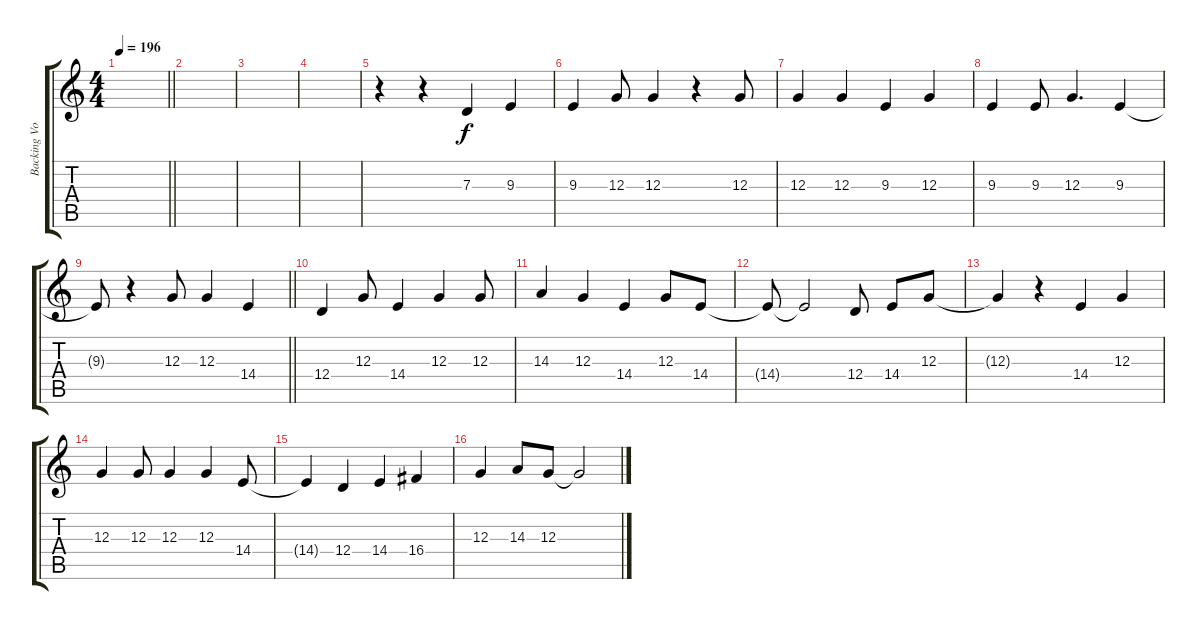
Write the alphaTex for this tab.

\track ("Backing Vocal" "Backing Vo") {instrument clarinet}
\staff {score tabs}
\tuning (E4 B3 G3 D3 A2 E2) {hide}
\ts (4 4)
\tempo 196
\clef g2
\barLineRight lightlight
\ks c
|
|
|
|
r.4 r.4 7.3.4 9.3.4 |
9.3.4 12.3.8 12.3.4 r.4 12.3.8 |
12.3.4 12.3.4 9.3.4 12.3.4 |
9.3.4 9.3.8 12.3.4{d} 9.3.4 |
\barLineRight lightlight
9.3{t}.8 r.4 12.3.8 12.3.4 14.4.4 |
12.4.4 12.3.8 14.4.4 12.3.4 12.3.8 |
14.3.4 12.3.4 14.4.4 12.3.8 14.4.8 |
14.4{t}.8 14.4{t}.2 12.4.8 14.4.8 12.3.8 |
12.3{t}.4 r.4 14.4.4 12.3.4 |
12.3.4 12.3.8 12.3.4 12.3.4 14.4.8 |
14.4{t}.4 12.4.4 14.4.4 16.4.4 |
12.3.4 14.3.8 12.3.8 12.3{t}.2
